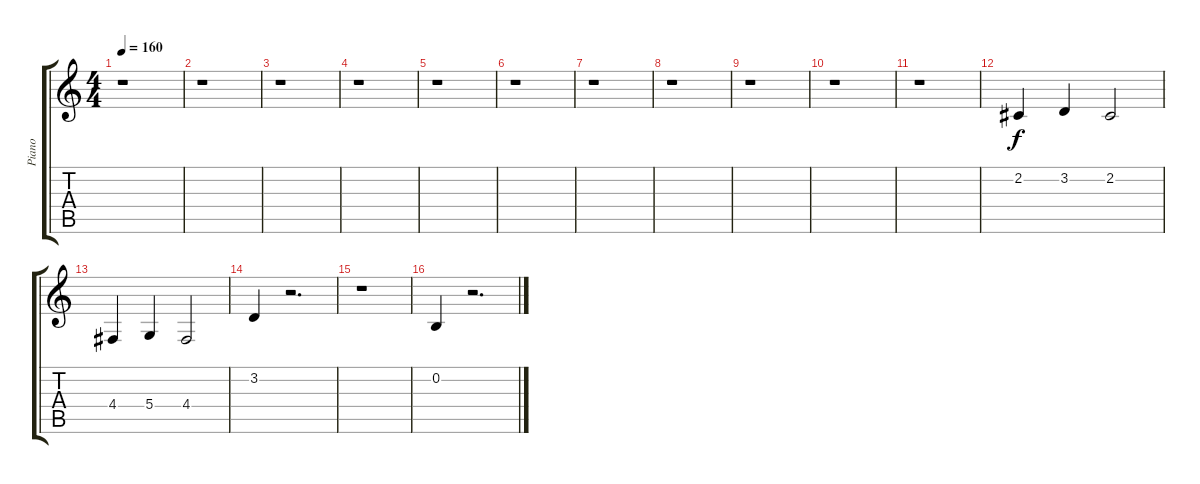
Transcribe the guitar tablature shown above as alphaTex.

\track ("Piano" "Piano") {instrument brightacousticpiano}
\staff {score tabs}
\tuning (E4 B3 G3 D3 A2 E2) {hide}
\ts (4 4)
\tempo 160
\clef g2
\ks c
r.1{dy f} |
r.1 |
r.1 |
r.1 |
r.1 |
r.1 |
r.1 |
r.1 |
r.1 |
r.1 |
r.1 |
2.2.4 3.2.4 2.2.2 |
4.4.4 5.4.4 4.4.2 |
3.2.4 r.2{d} |
r.1 |
0.2.4 r.2{d}
